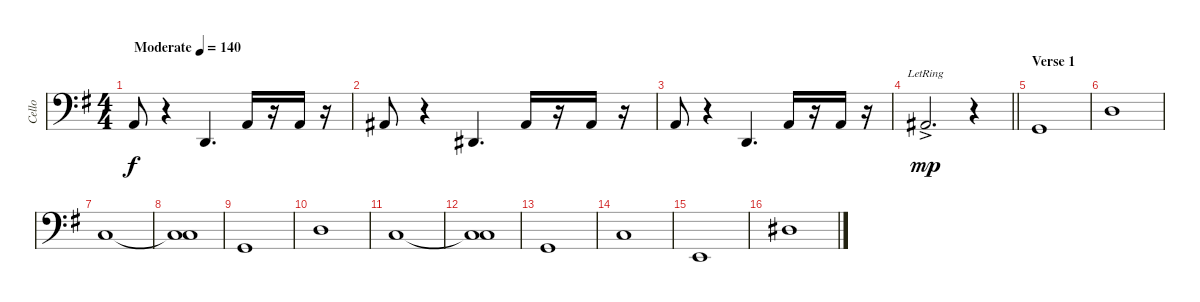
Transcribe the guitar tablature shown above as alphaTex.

\track ("Cello" "Cello") {instrument cello}
\staff {score}
\tuning (G2 D2 A1 E1) {hide}
\ts (4 4)
\tempo (140 "Moderate")
\clef f4
\ks g
2.1.8{dy f instrument cello} r.4 0.2.4{d} 2.1.16 r.16 2.1.16 r.16 |
3.1.8 r.4 1.2.4{d} 3.1.16 r.16 13.3.16 r.16 |
2.1.8 r.4 0.2.4{d} 2.1.16 r.16 2.1.16 r.16 |
\barLineRight lightlight
3.1{ac lr}.2{d dy mp} r.4 |
\section ("" "Verse 1")
5.2.1 |
7.1.1 |
5.1.1 |
(5.1{t} 10.2).1 |
5.2.1 |
7.1.1 |
5.1.1 |
(5.1{t} 10.2).1 |
0.1.1 |
10.2.1 |
7.3.1 |
8.1.1
